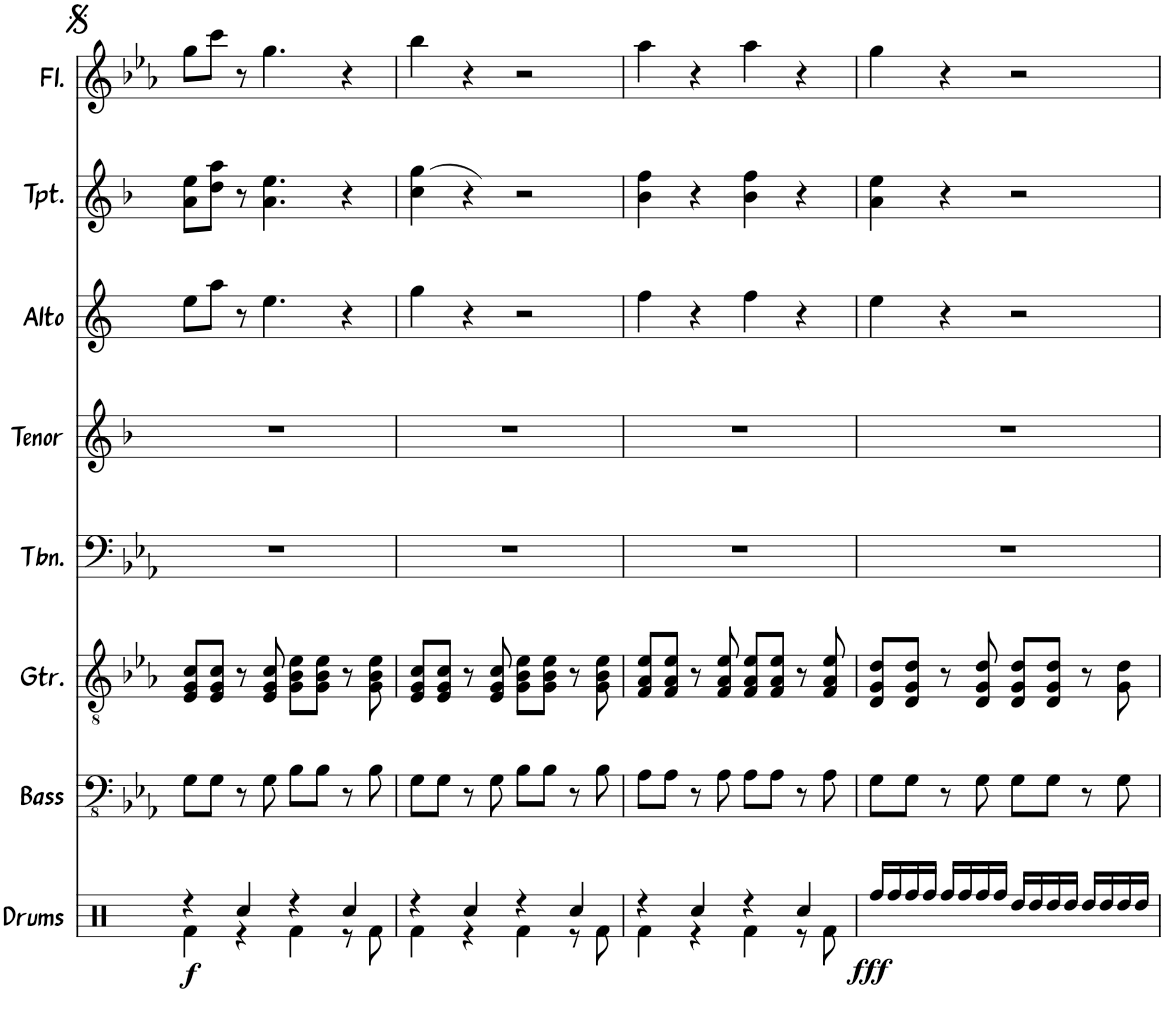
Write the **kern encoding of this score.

**kern	**dynam	**kern	**kern	**kern	**kern	**kern	**kern	**kern
*part8	*part8	*part7	*part6	*part5	*part4	*part3	*part2	*part1
*staff8	*staff8	*staff7	*staff6	*staff5	*staff4	*staff3	*staff2	*staff1
*I"Drums	*	*I"Bass	*I"Guitar	*I"Trombone	*I"Tenor Sax	*I"Alto Sax	*I"Trumpet	*I"Flute
*I'Drums	*	*I'Bass	*I'Gtr.	*I'Tbn.	*I'Tenor	*I'Alto	*I'Tpt.	*I'Fl.
!!LO:PB:g=z
*clefX	*	*clefFv4	*clefGv2	*clefF4	*clefG2	*clefG2	*clefG2	*clefG2
*	*	*	*	*	*Trd8c14	*Trd5c9	*Trd1c2	*
*k[]	*	*k[b-e-a-]	*k[b-e-a-]	*k[b-e-a-]	*k[b-]	*k[]	*k[b-]	*k[b-e-a-]
*M4/4	*	*M4/4	*M4/4	*M4/4	*M4/4	*M4/4	*M4/4	*M4/4
=5	=5	=5	=5	=5	=5	=5	=5	=5
*^	*	*	*	*	*	*	*	*
!	!	!LO:DY:b	!	!	!	!	!	!	!
4r	4Rf\	f	8GG\L	8E-/ 8G/ 8c/L	1r	1r	8ee\L	8a\ 8ee\L	8gg\L
.	.	.	8GG\J	8E-/ 8G/ 8c/J	.	.	8aa\J	8dd\ 8aa\J	8ccc\J
4Rcc/	4r	.	8r	8r	.	.	8r	8r	8r
.	.	.	8GG\	8E-/ 8G/ 8c/	.	.	4.ee\	4.a\ 4.ee\	4.gg\
4r	4Rf\	.	8BB-\L	8G\ 8B-\ 8e-\L	.	.	.	.	.
.	.	.	8BB-\J	8G\ 8B-\ 8e-\J	.	.	.	.	.
4Rcc/	8r	.	8r	8r	.	.	4r	4r	4r
.	8Rf\	.	8BB-\	8G\ 8B-\ 8e-\	.	.	.	.	.
=6	=6	=6	=6	=6	=6	=6	=6	=6	=6
4r	4Rf\	.	8GG\L	8E-/ 8G/ 8c/L	1r	1r	4gg\	(4cc\ 4gg\	4bb-\
.	.	.	8GG\J	8E-/ 8G/ 8c/J	.	.	.	.	.
4Rcc/	4r	.	8r	8r	.	.	4r	4r)	4r
.	.	.	8GG\	8E-/ 8G/ 8c/	.	.	.	.	.
4r	4Rf\	.	8BB-\L	8G\ 8B-\ 8e-\L	.	.	2r	2r	2r
.	.	.	8BB-\J	8G\ 8B-\ 8e-\J	.	.	.	.	.
4Rcc/	8r	.	8r	8r	.	.	.	.	.
.	8Rf\	.	8BB-\	8G\ 8B-\ 8e-\	.	.	.	.	.
=7	=7	=7	=7	=7	=7	=7	=7	=7	=7
4r	4Rf\	.	8AA-\L	8F/ 8A-/ 8e-/L	1r	1r	4ff\	4b-\ 4ff\	4aa-\
.	.	.	8AA-\J	8F/ 8A-/ 8e-/J	.	.	.	.	.
4Rcc/	4r	.	8r	8r	.	.	4r	4r	4r
.	.	.	8AA-\	8F/ 8A-/ 8e-/	.	.	.	.	.
4r	4Rf\	.	8AA-\L	8F/ 8A-/ 8e-/L	.	.	4ff\	4b-\ 4ff\	4aa-\
.	.	.	8AA-\J	8F/ 8A-/ 8e-/J	.	.	.	.	.
4Rcc/	8r	.	8r	8r	.	.	4r	4r	4r
.	8Rf\	.	8AA-\	8F/ 8A-/ 8e-/	.	.	.	.	.
=8	=8	=8	=8	=8	=8	=8	=8	=8	=8
!	!	!LO:DY:b	!	!	!	!	!	!	!
*v	*v	*	*	*	*	*	*	*	*
16Rff/LL	fff	8GG\L	8D/ 8G/ 8d/L	1r	1r	4ee\	4a\ 4ee\	4gg\
16Rff/	.	.	.	.	.	.	.	.
16Rff/	.	8GG\J	8D/ 8G/ 8d/J	.	.	.	.	.
16Rff/JJ	.	.	.	.	.	.	.	.
16Rff/LL	.	8r	8r	.	.	4r	4r	4r
16Rff/	.	.	.	.	.	.	.	.
16Rff/	.	8GG\	8D/ 8G/ 8d/	.	.	.	.	.
16Rff/JJ	.	.	.	.	.	.	.	.
16Rdd/LL	.	8GG\L	8D/ 8G/ 8d/L	.	.	2r	2r	2r
16Rdd/	.	.	.	.	.	.	.	.
16Rdd/	.	8GG\J	8D/ 8G/ 8d/J	.	.	.	.	.
16Rdd/JJ	.	.	.	.	.	.	.	.
16Rdd/LL	.	8r	8r	.	.	.	.	.
16Rdd/	.	.	.	.	.	.	.	.
16Rdd/	.	8GG\	8G\ 8d\	.	.	.	.	.
16Rdd/JJ	.	.	.	.	.	.	.	.
=	=	=	=	=	=	=	=	=
*-	*-	*-	*-	*-	*-	*-	*-	*-
